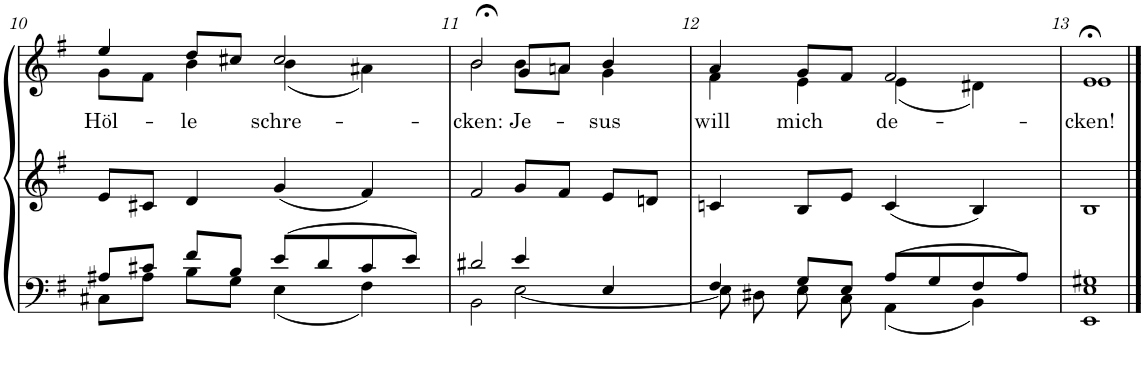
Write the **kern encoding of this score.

**kern	**kern	**kern	**text
*part3	*part2	*part1	*part1
*staff3	*staff2	*staff1	*staff1
*I"Tenor/Bass	*I"Alto	*I"Soprano/Alto	*
!!LO:PB:g=z
*clefF4	*clefG2	*clefG2	*
*k[f#]	*k[f#]	*k[f#]	*
*M4/4	*M4/4	*M4/4	*
*met(c)	*met(c)	*met(c)	*
=10	=10	=10	=10
*^	*	*	*
!	!	!	!	!LO:LY:b
*	*	*	*^	*
8A#X/L	8C#X\L	8e/L	4ee/	8g\L	Höl-
8c#X/J	8A#\J	8c#X/J	.	8f#\J	.
!	!	!	!	!	!LO:LY:b
8f#/L	8B\L	4d/	8dd/L	4b\	-le
8B/J	8G\J	.	8cc#X/J	.	.
!	!	!	!	!	!LO:LY:b
(8e/L	(4E\	(4g/	2cc#/	(4b\	schre-
8d/	.	.	.	.	.
8c#/	4F#\)	4f#/)	.	4a#X\)	.
8e/J)	.	.	.	.	.
=11	=11	=11	=11	=11	=11
!	!	!	!	!	!LO:LY:b
2d#X/	2BB\	2f#/	2b;<,/	2b\	cken:
!	!	!	!	!	!LO:LY:b
4e/	[2E\	8g/L	8g/L	8b\L	Je-
.	.	8f#/J	8an/J	8a\J	.
!	!	!	!	!	!LO:LY:b
4E/	.	8e/L	4b/	4g\	-sus
.	.	8dn/J	.	.	.
=12	=12	=12	=12	=12	=12
!	!	!	!	!	!LO:LY:b
4F#/	8E\]	4cn/	4a/	4f#\	will
.	8D#X\	.	.	.	.
!	!	!	!	!	!LO:LY:b
8G/L	8E\	8B/L	8g/L	4e\	mich
8E/J	8C\	8e/J	8f#/J	.	.
!	!	!	!	!	!LO:LY:b
(8A/L	(4AA\	(4c/	2f#/	(4e\	de-
8G/	.	.	.	.	.
8F#/	4BB\)	4B/)	.	4d#X\)	.
8A;</J)	.	.	.	.	.
=13	=13	=13	=13	=13	=13
!	!	!	!	!	!LO:LY:b
1G#X	1EE 1E	1B	1e;<	1e	-cken!
*v	*v	*	*v	*v	*
==	==	==	==
*-	*-	*-	*-
